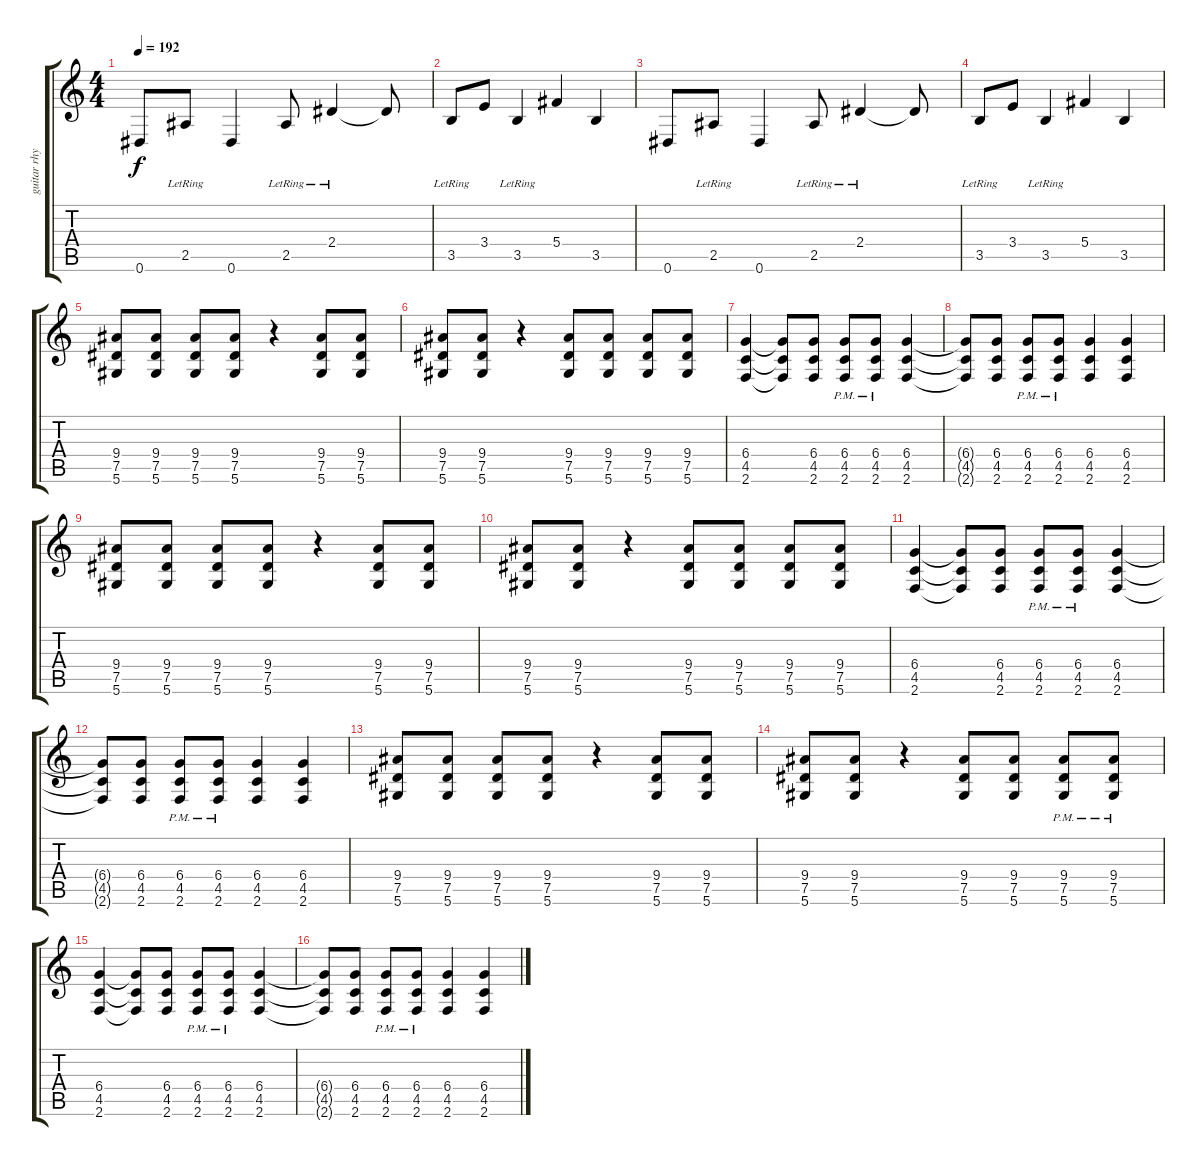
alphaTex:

\track ("guitar rhythm 2" "guitar rhy") {instrument overdrivenguitar}
\staff {score tabs}
\tuning (Eb4 Bb3 Gb3 Db3 Ab2 Eb2) {hide}
\ts (4 4)
\tempo 192
\clef g2
\ks c
0.6.8{dy f} 2.5{lr}.8 0.6.4 2.5{lr}.8 2.4{lr}.4 2.4{t}.8 |
3.5{lr}.8 3.4.8 3.5{lr}.4 5.4.4 3.5.4 |
0.6.8 2.5{lr}.8 0.6.4 2.5{lr}.8 2.4{lr}.4 2.4{t}.8 |
3.5{lr}.8 3.4.8 3.5{lr}.4 5.4.4 3.5.4 |
(9.4 7.5 5.6).8 (9.4 7.5 5.6).8 (9.4 7.5 5.6).8 (9.4 7.5 5.6).8 r.4 (9.4 7.5 5.6).8 (9.4 7.5 5.6).8 |
(9.4 7.5 5.6).8 (9.4 7.5 5.6).8 r.4 (9.4 7.5 5.6).8 (9.4 7.5 5.6).8 (9.4 7.5 5.6).8 (9.4 7.5 5.6).8 |
(6.4 4.5 2.6).4 (6.4{t} 4.5{t} 2.6{t}).8 (6.4 4.5 2.6).8 (6.4{pm} 4.5{pm} 2.6{pm}).8 (6.4{pm} 4.5{pm} 2.6{pm}).8 (6.4 4.5 2.6).4 |
(6.4{t} 4.5{t} 2.6{t}).8 (6.4 4.5 2.6).8 (6.4{pm} 4.5{pm} 2.6{pm}).8 (6.4{pm} 4.5{pm} 2.6{pm}).8 (6.4 4.5 2.6).4 (6.4 4.5 2.6).4 |
(9.4 7.5 5.6).8 (9.4 7.5 5.6).8 (9.4 7.5 5.6).8 (9.4 7.5 5.6).8 r.4 (9.4 7.5 5.6).8 (9.4 7.5 5.6).8 |
(9.4 7.5 5.6).8 (9.4 7.5 5.6).8 r.4 (9.4 7.5 5.6).8 (9.4 7.5 5.6).8 (9.4 7.5 5.6).8 (9.4 7.5 5.6).8 |
(6.4 4.5 2.6).4 (6.4{t} 4.5{t} 2.6{t}).8 (6.4 4.5 2.6).8 (6.4{pm} 4.5{pm} 2.6{pm}).8 (6.4{pm} 4.5{pm} 2.6{pm}).8 (6.4 4.5 2.6).4 |
(6.4{t} 4.5{t} 2.6{t}).8 (6.4 4.5 2.6).8 (6.4{pm} 4.5{pm} 2.6{pm}).8 (6.4{pm} 4.5{pm} 2.6{pm}).8 (6.4 4.5 2.6).4 (6.4 4.5 2.6).4 |
(9.4 7.5 5.6).8 (9.4 7.5 5.6).8 (9.4 7.5 5.6).8 (9.4 7.5 5.6).8 r.4 (9.4 7.5 5.6).8 (9.4 7.5 5.6).8 |
(9.4 7.5 5.6).8 (9.4 7.5 5.6).8 r.4 (9.4 7.5 5.6).8 (9.4 7.5 5.6).8 (9.4{pm} 7.5{pm} 5.6{pm}).8 (9.4{pm} 7.5{pm} 5.6{pm}).8 |
(6.4 4.5 2.6).4 (6.4{t} 4.5{t} 2.6{t}).8 (6.4 4.5 2.6).8 (6.4{pm} 4.5{pm} 2.6{pm}).8 (6.4{pm} 4.5{pm} 2.6{pm}).8 (6.4 4.5 2.6).4 |
(6.4{t} 4.5{t} 2.6{t}).8 (6.4 4.5 2.6).8 (6.4{pm} 4.5{pm} 2.6{pm}).8 (6.4{pm} 4.5{pm} 2.6{pm}).8 (6.4 4.5 2.6).4 (6.4 4.5 2.6).4
